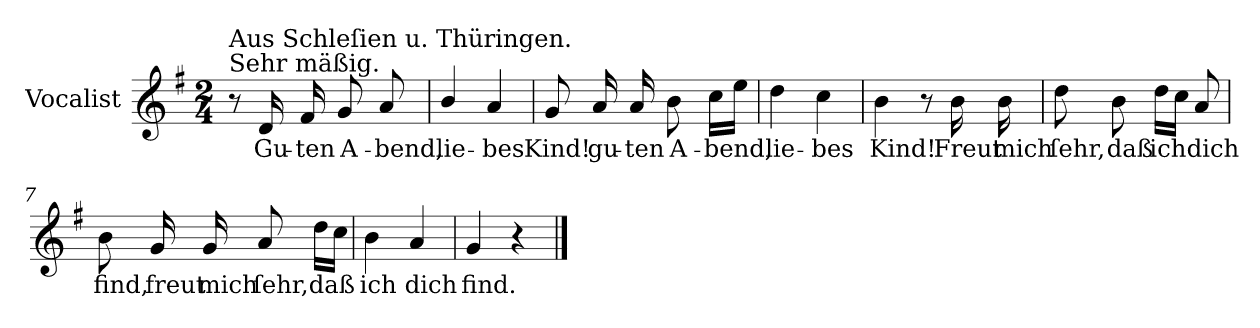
**kern	**text
*part1	*part1
*staff1	*staff1
*I"Vocalist	*
*k[f#]	*
*G:	*
*M2/4	*
=1	=1
!LO:TX:a:t=Sehr mäßig.	!
!LO:TX:a:t=Aus Schleſien u. Thüringen.	!
8r	.
16d	Gu-
16f#	-ten
8g	A-
8a	-bend,
=2	=2
4b/	lie-
4a	-bes
=3	=3
8g	Kind!
16a	gu-
16a	-ten
8b	A-
16ccLL	-bend,
16eeJJ	.
=4	=4
4dd	lie-
4cc	-bes
=5	=5
4b	Kind!
8r	.
16b	Freut
16b	mich
=6	=6
8dd	ſehr,
8b	daß
16ddLL	ich
16ccJJ	.
8a	dich
=7	=7
8b	find,
16g	freut
16g	mich
8a	ſehr,
16ddLL	daß
16ccJJ	.
=8	=8
4b	ich
4a	dich
=9	=9
4g	find.
4r	.
==	==
*-	*-
